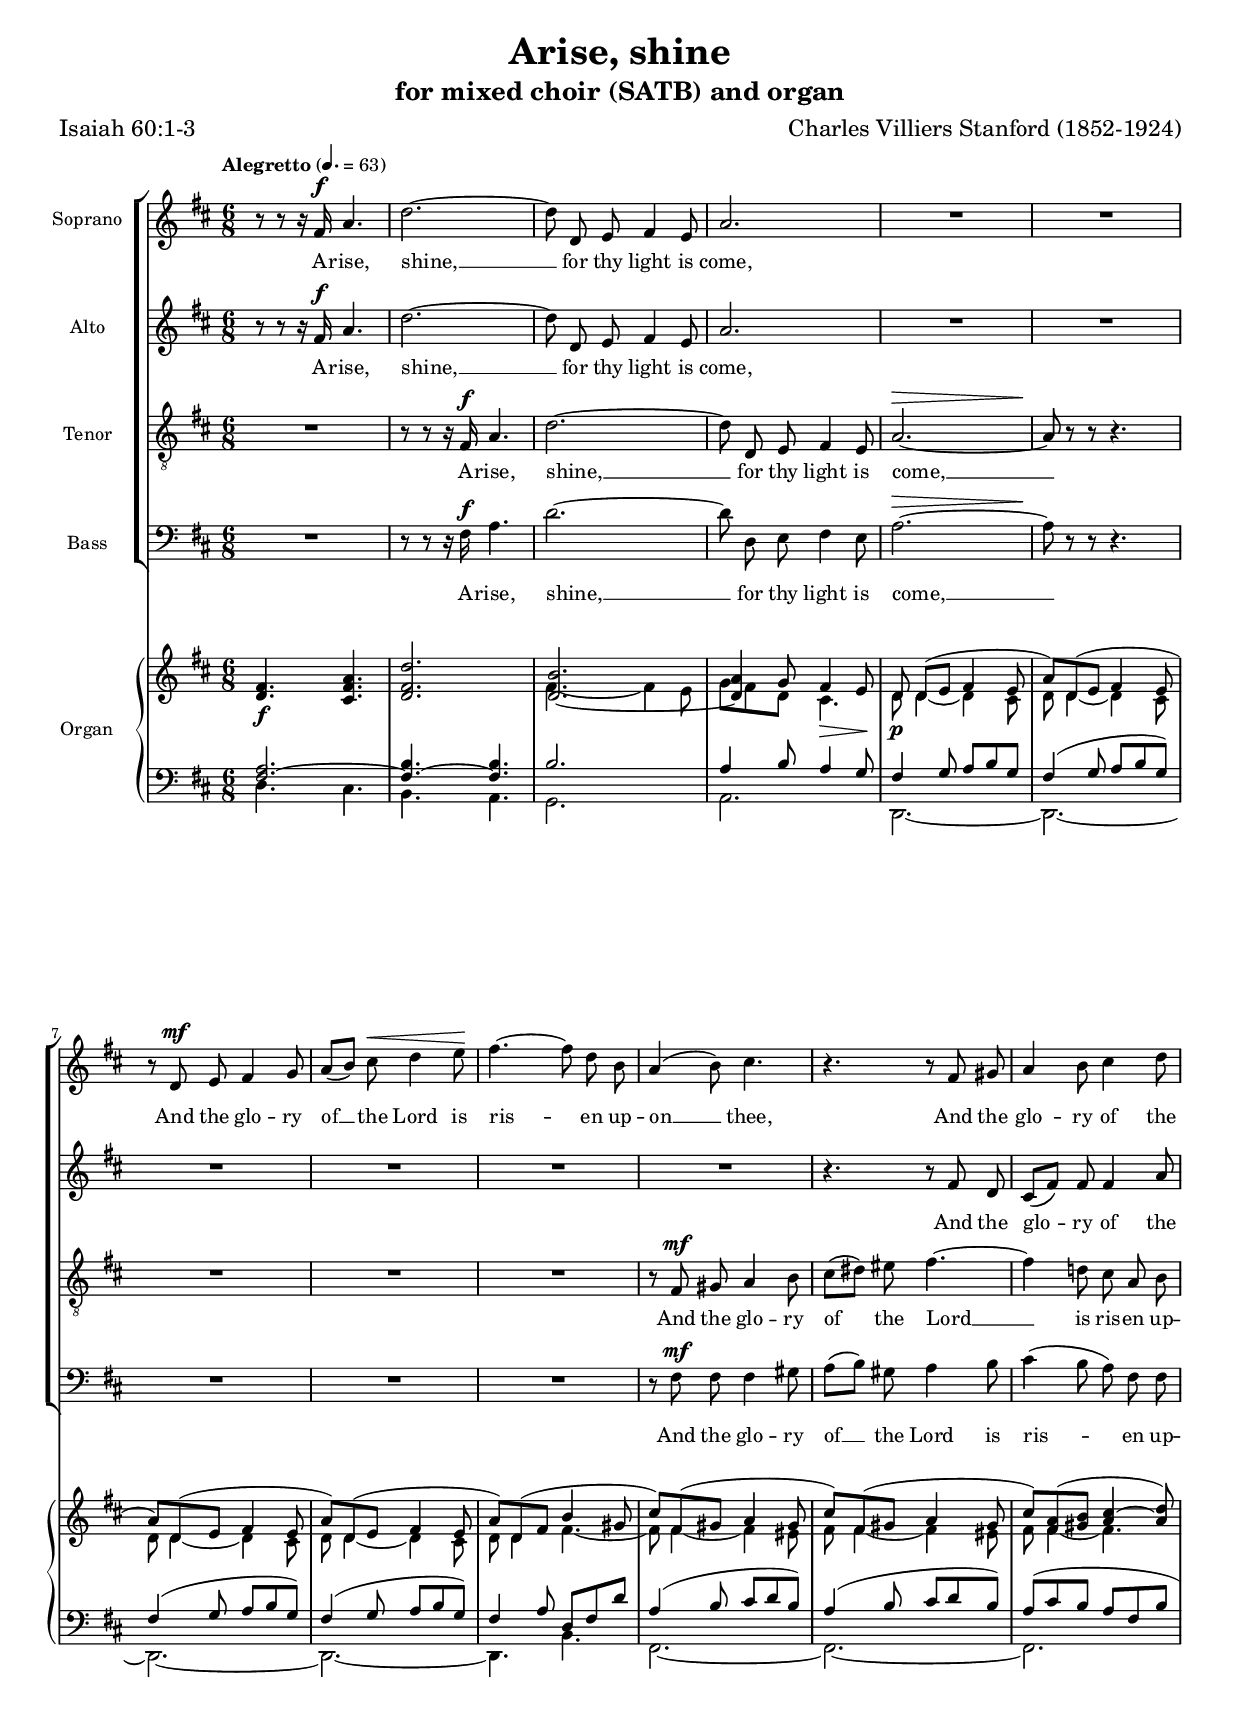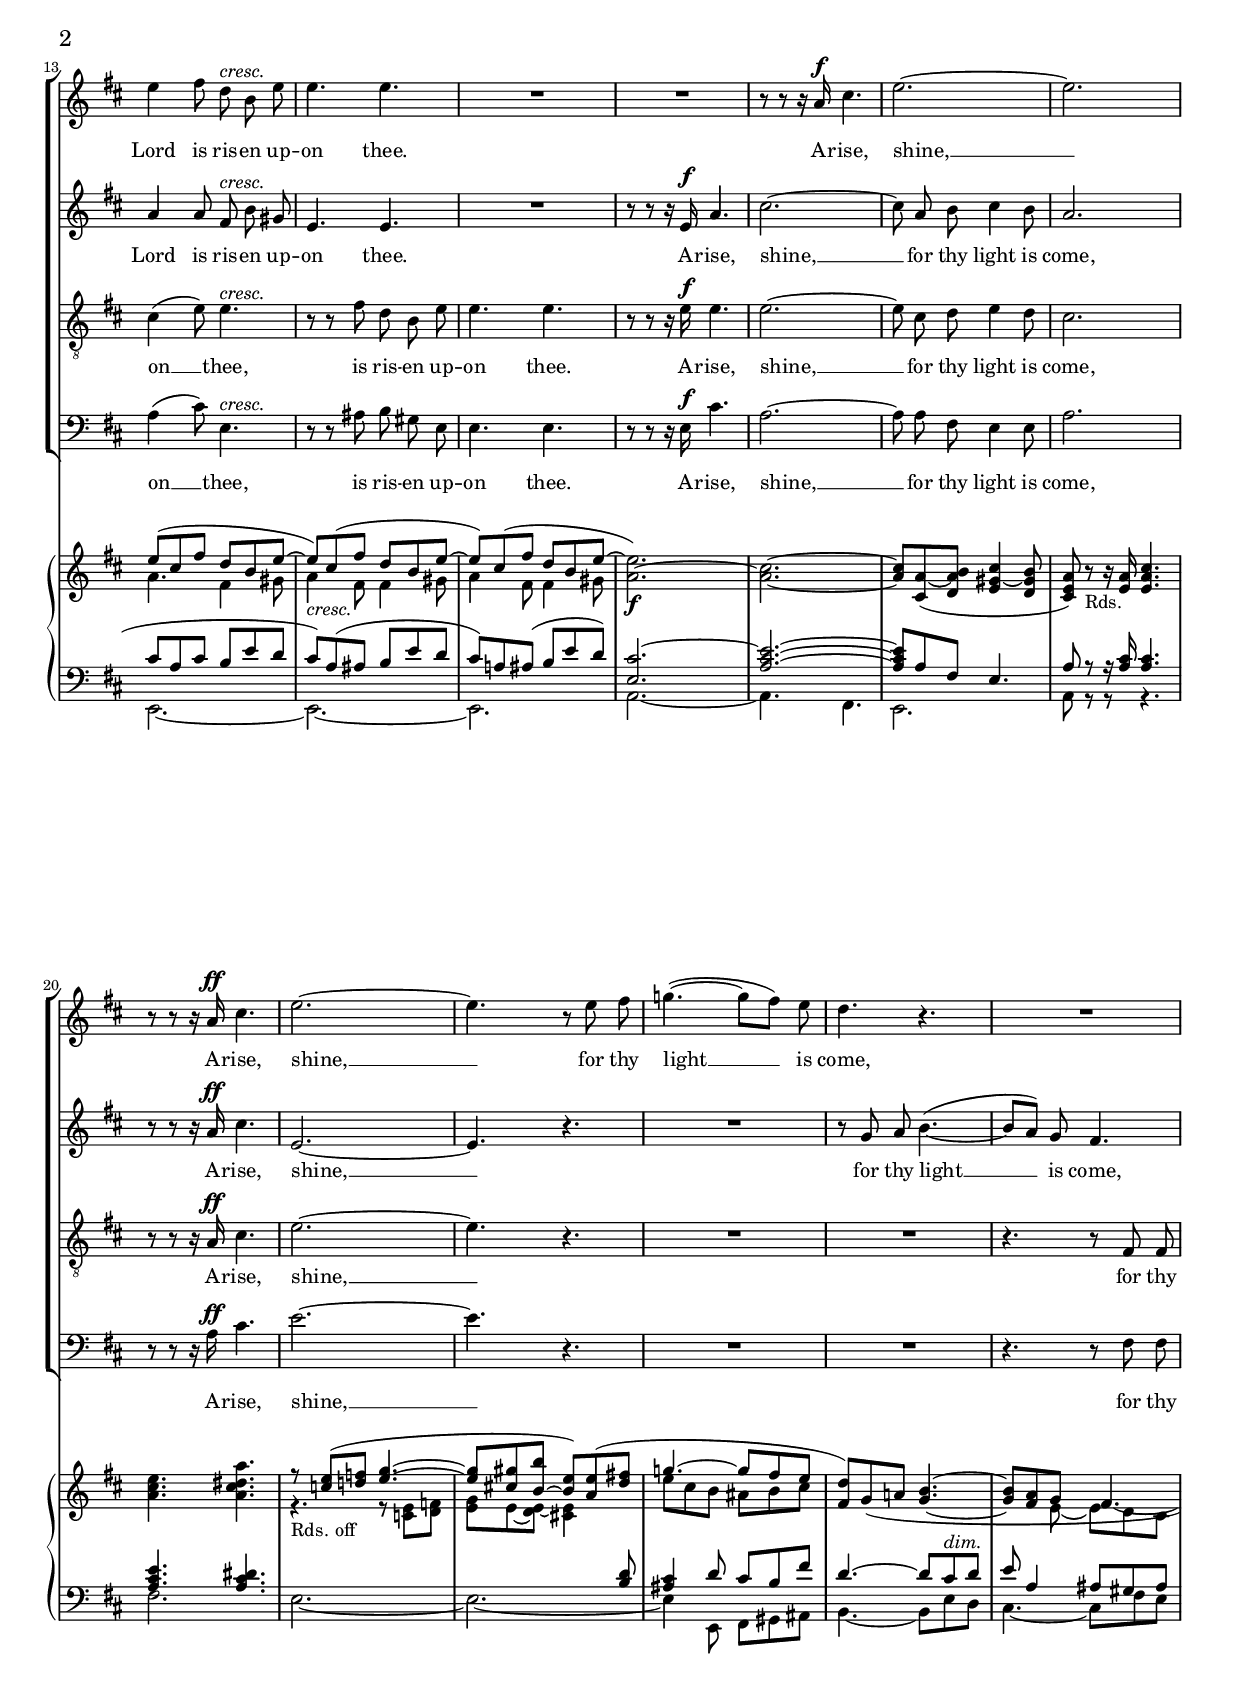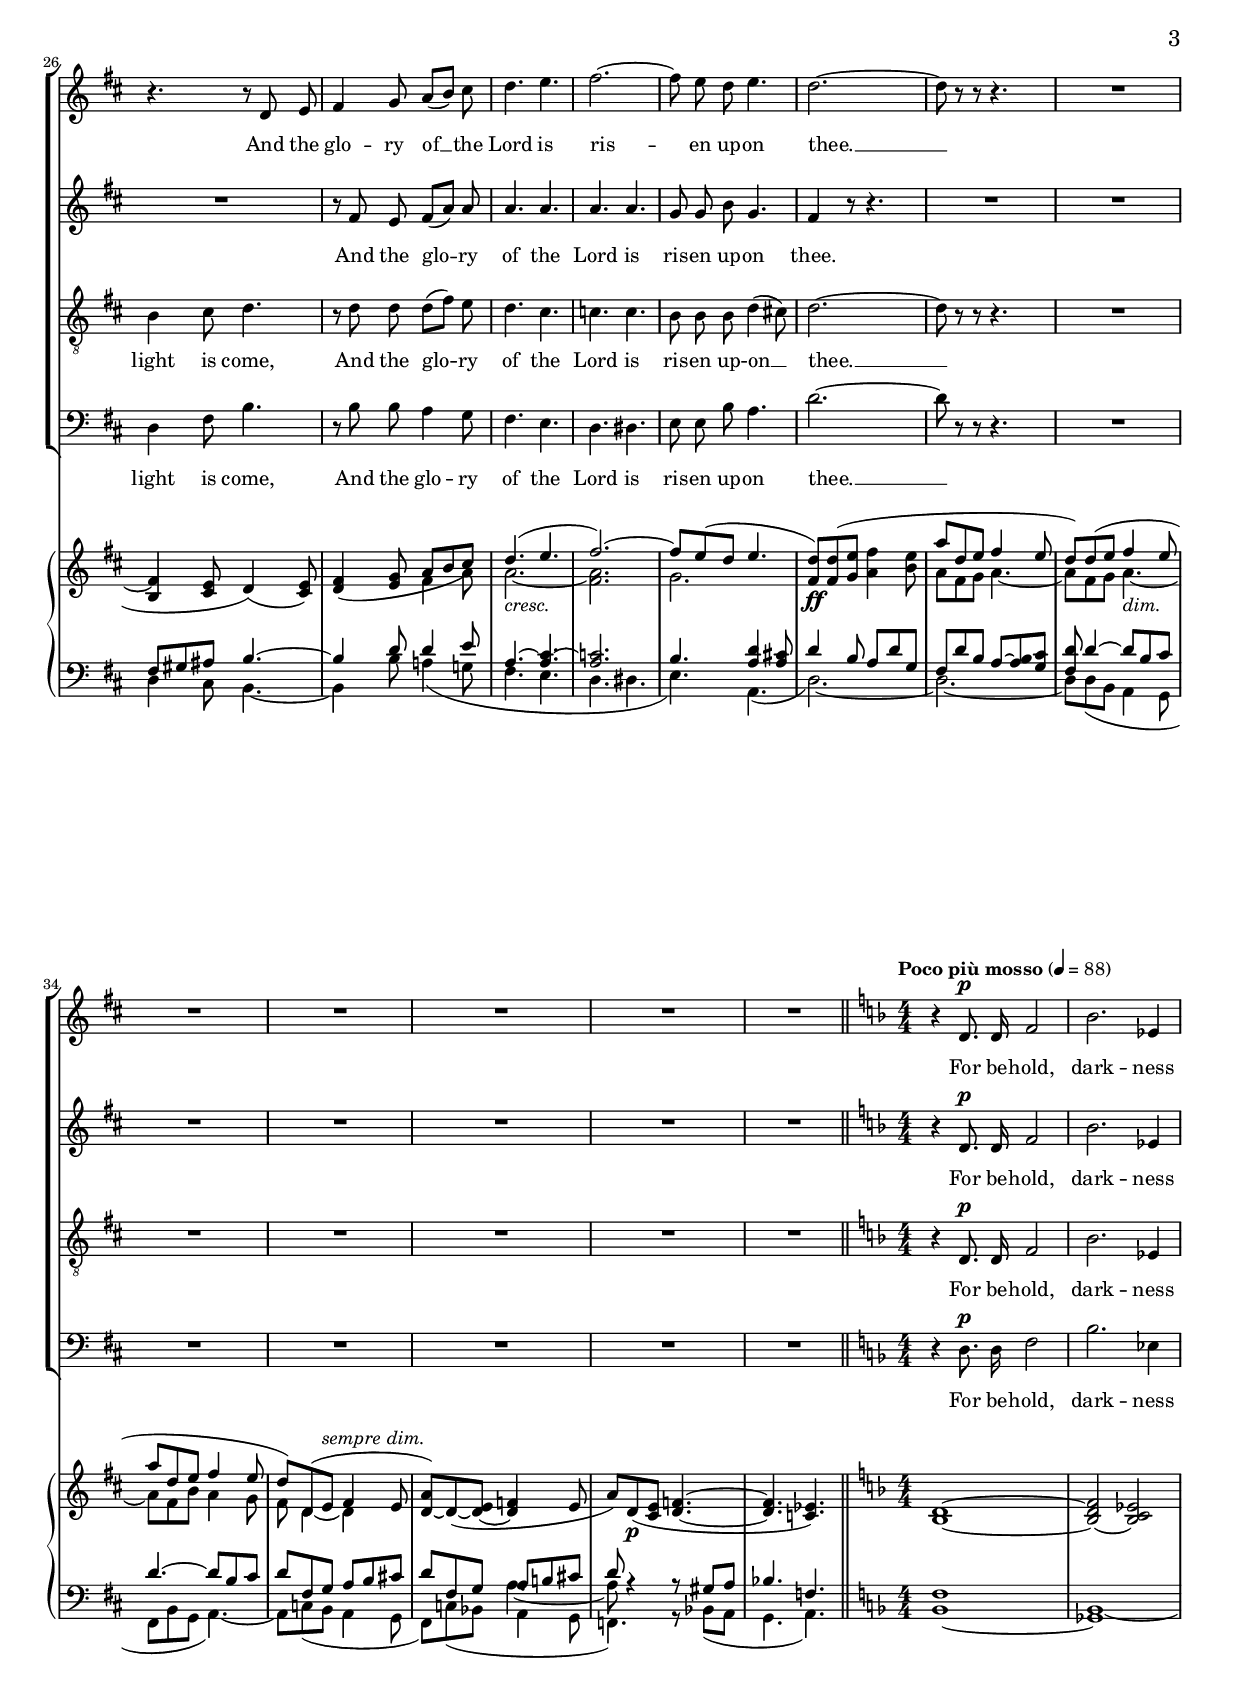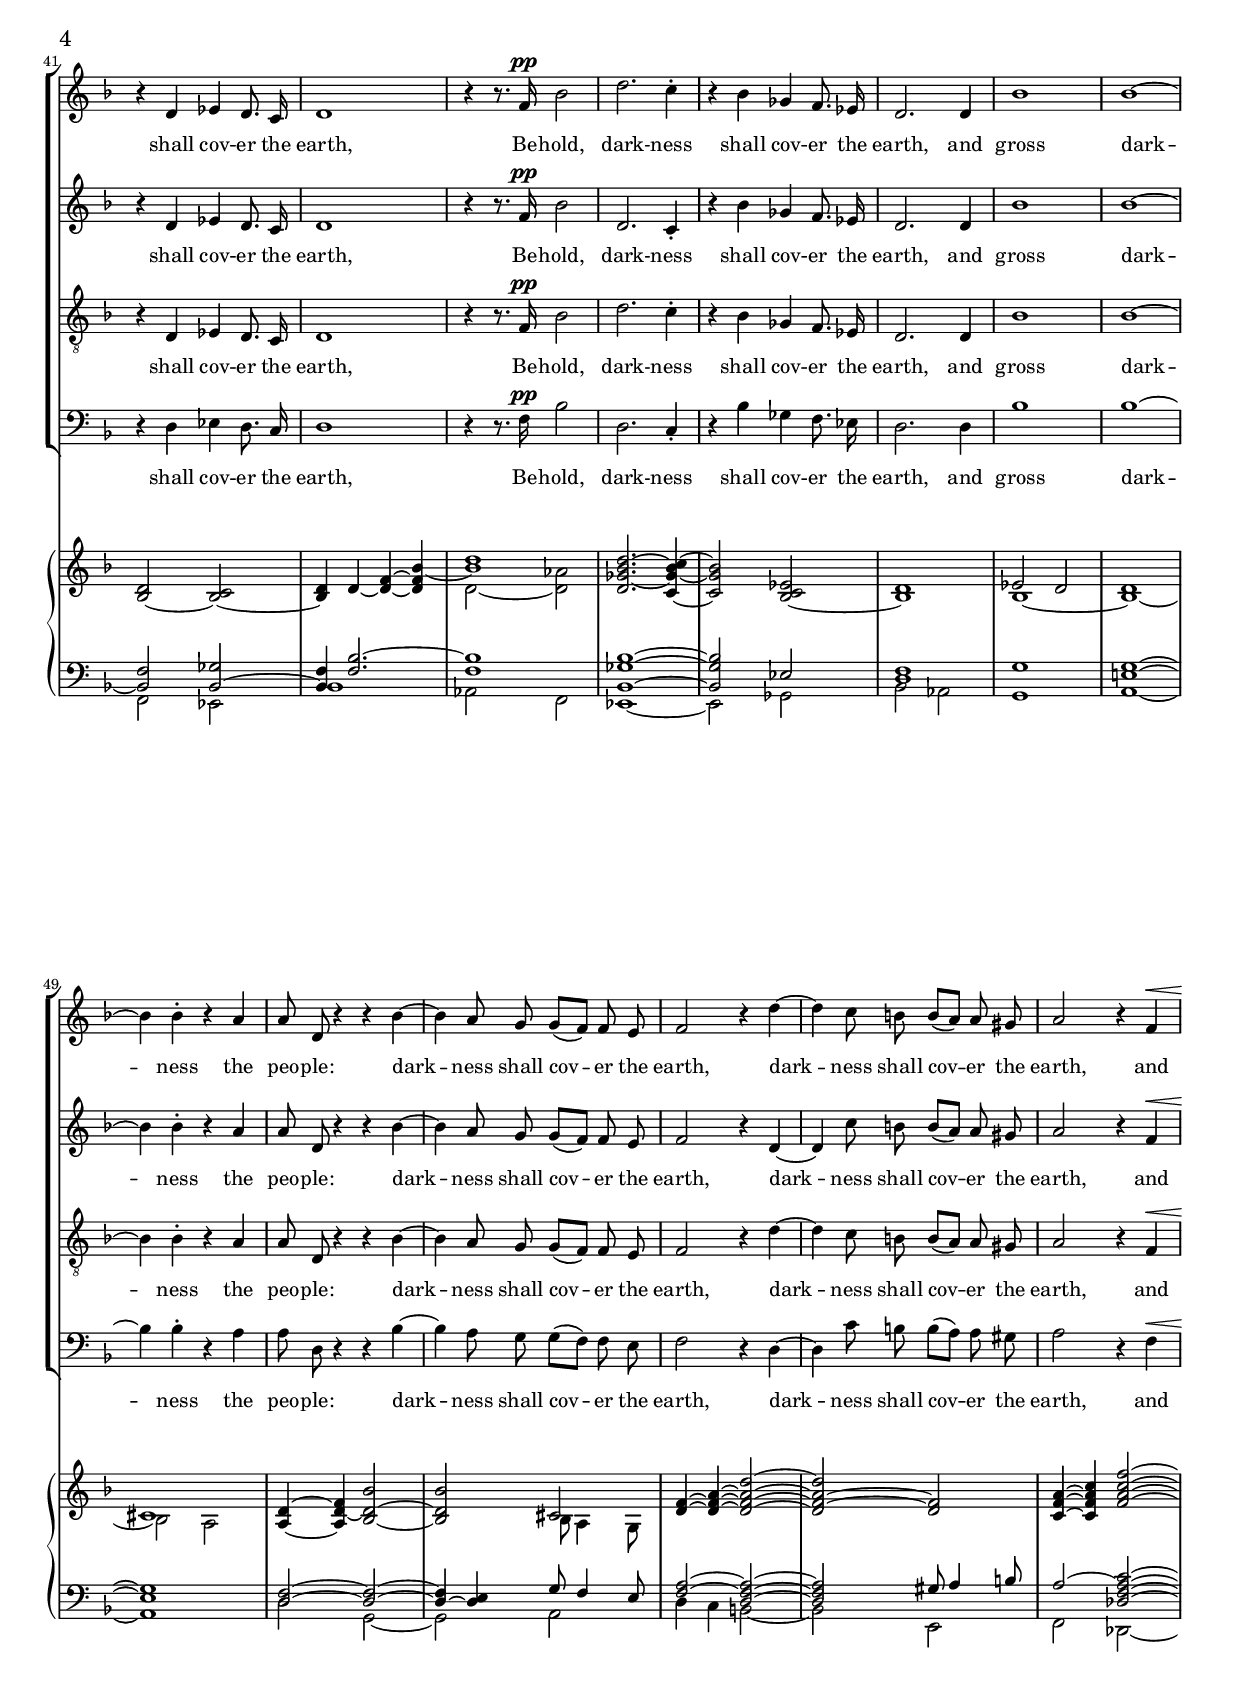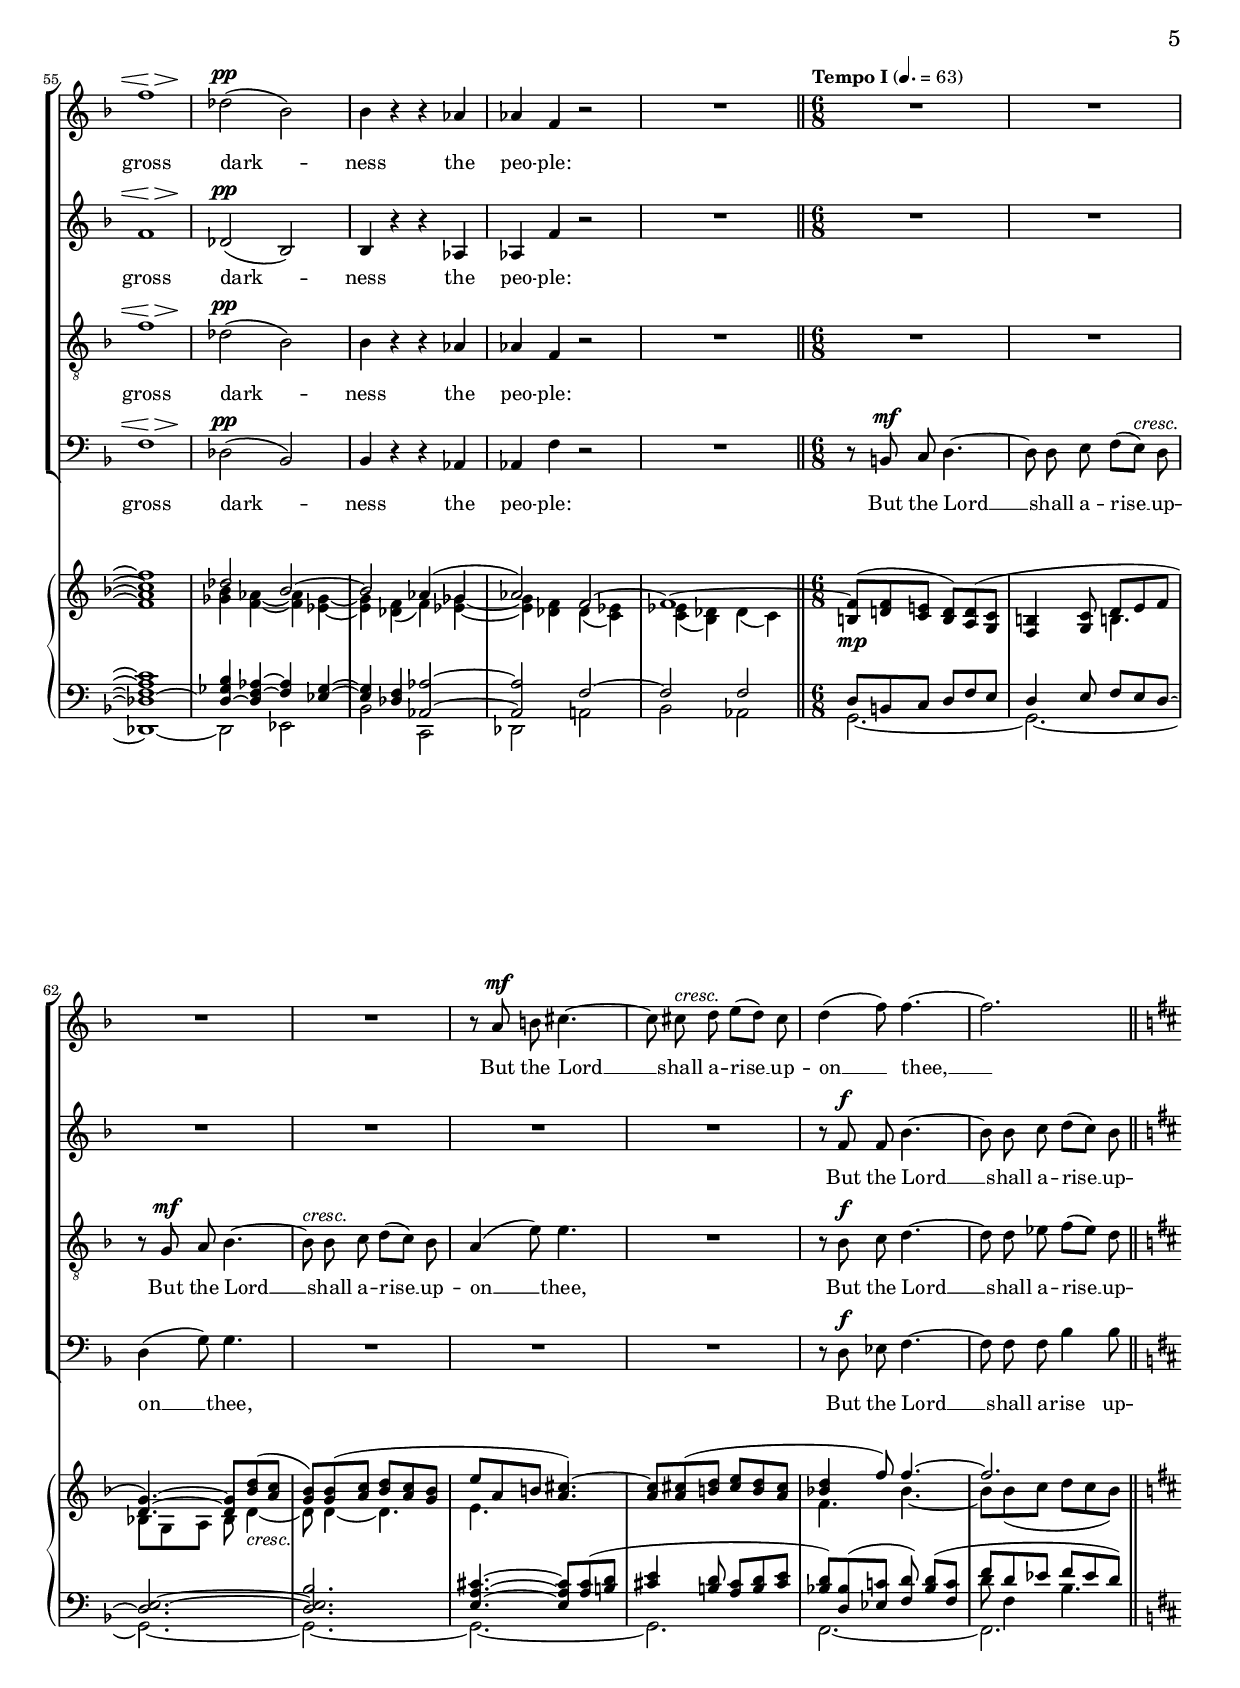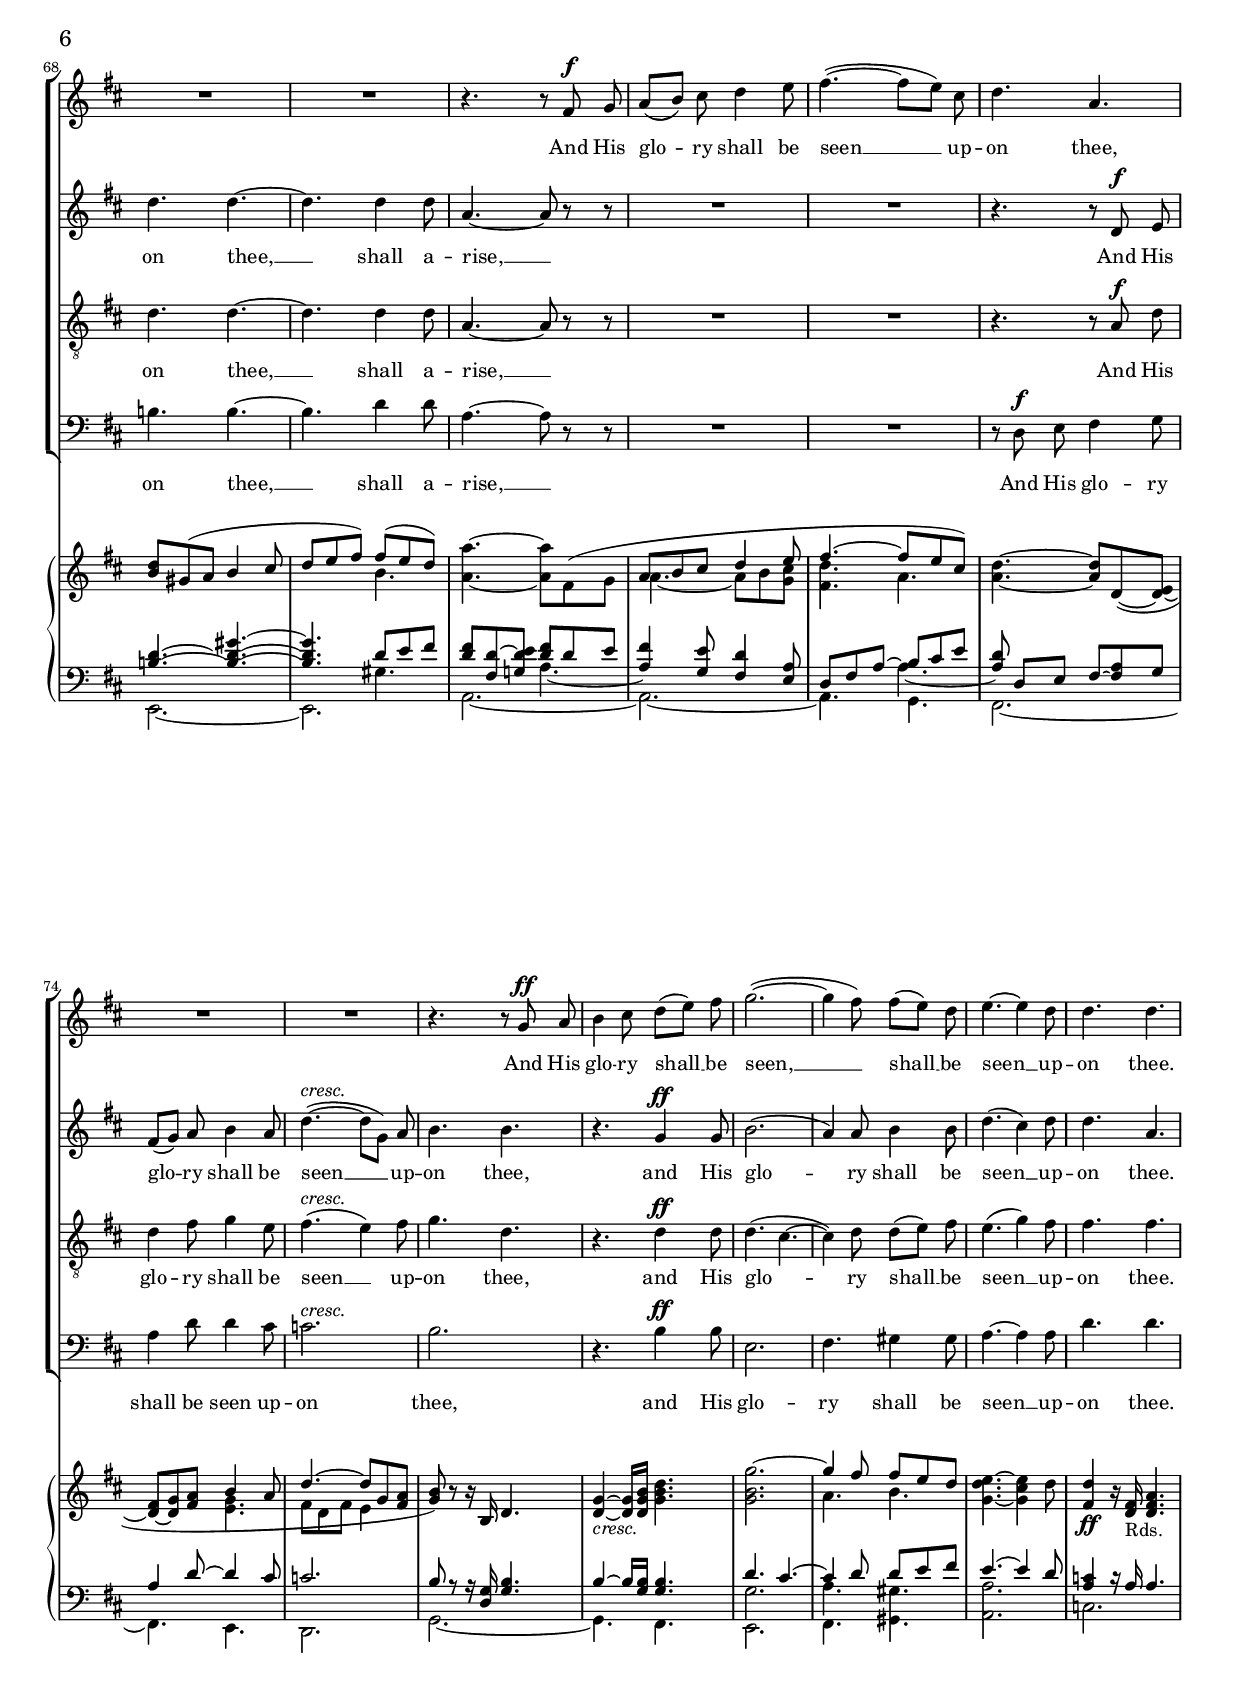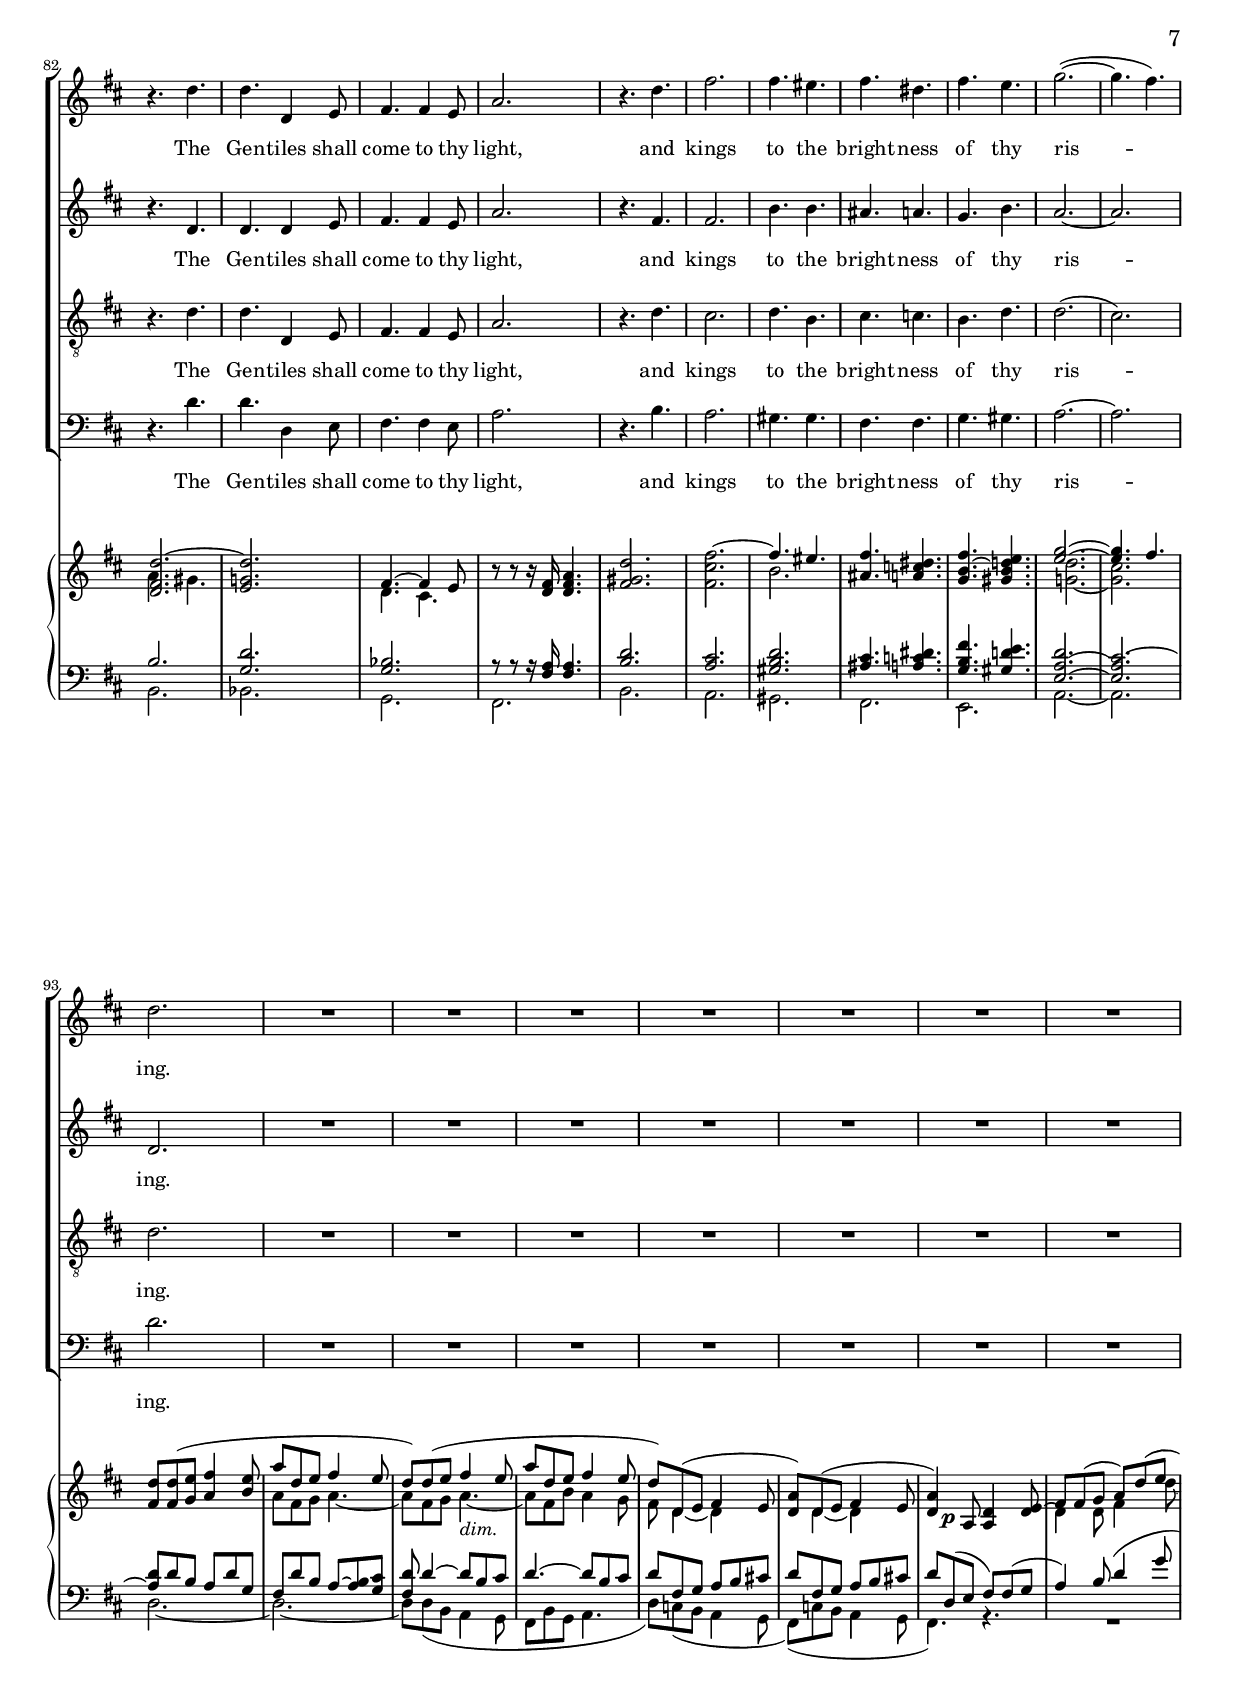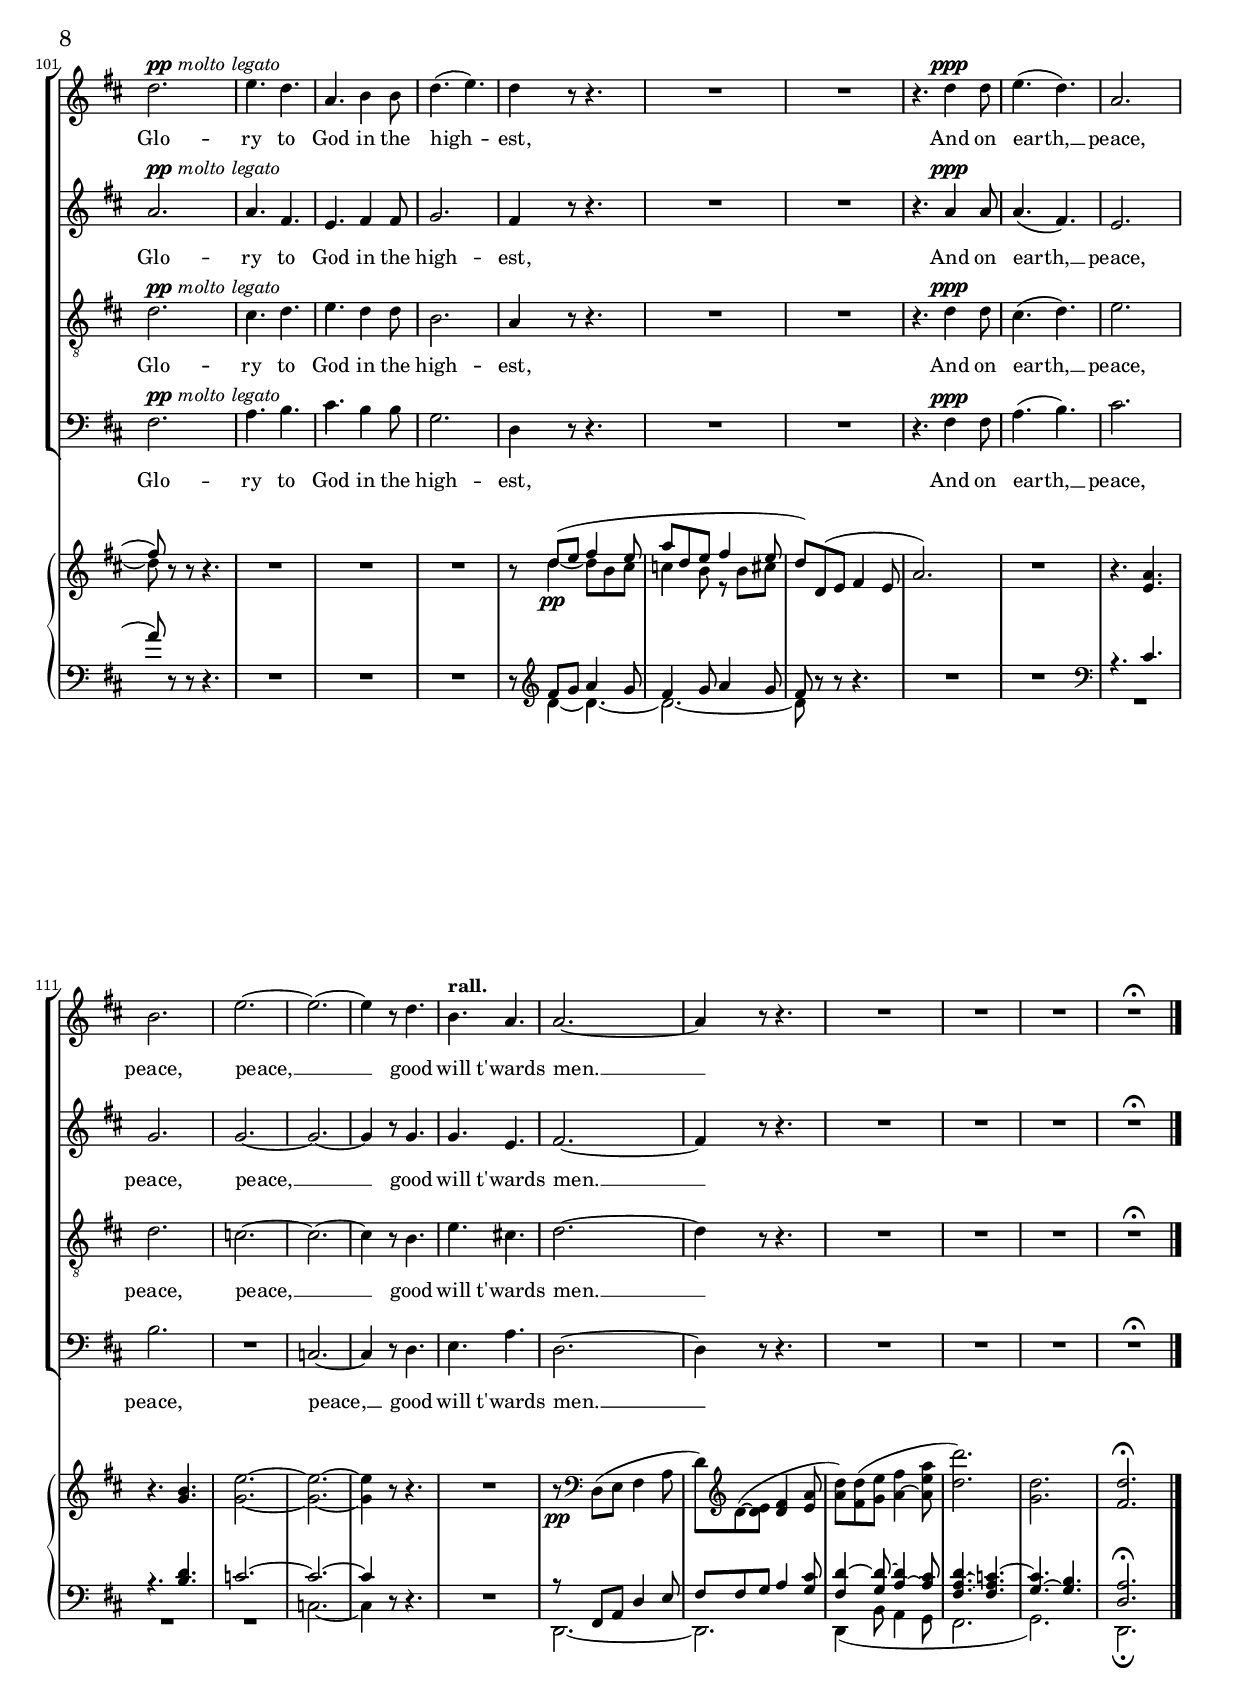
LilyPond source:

\version "2.20.0"

\header {
  title = "Arise, shine"
  subtitle = "for mixed choir (SATB) and organ"
  composer = "Charles Villiers Stanford (1852-1924)"
  poet = "Isaiah 60:1-3"
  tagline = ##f
}

\paper {
  #(set-paper-size "a4")
}

\layout {
  #(layout-set-staff-size 16)
}

global = {
  \key d \major
  \numericTimeSignature
  \time 6/8
  \tempo "Alegretto" 4.=63
  \autoBeamOff
}

\version "2.20.0"

nAriseSA = { r8 r r16 fis\f a4. | d2.~ | d8 d, e fis4 e8 | a2. | R2.*2 | }

changeA = { \bar "||" \key d \minor \time 4/4 \tempo "Poco più mosso" 4=88 }

beholdSATB = {
  r4 d,8.\p d16 f2 | bes2. es,4 |
  
  r d es4 d8. c16 | d1 |
}

beholdMitte = {
  d2. d4 | bes'1 | bes~ | bes4 bes-. r a | a8 d, r4 r bes'~ | bes a8 g g([ f]) f e | f2
}

beholdST = {
  r4 r8. f16\pp bes2 | d2. c4-. | r bes ges f8. es16 |
  \beholdMitte r4 d'~ | d c8 b b([ a]) a gis | a2 r4
}

changeB = { \bar "||" \time 6/8 \tempo "Tempo I" 4.=63 }

changeC = { \bar "||" \key d \major }

nGentiles = {
  r4. d | d d,4 e8 |
  fis4. fis4 e8 | a2. |
}

sopranoVoice = \relative c' {
  \global
  \dynamicUp
  \nAriseSA
  r8 d,8\mf e fis4 g8 | a([ b]) cis\< d4 e8\! | fis4.~  fis8 d b | a4( b8) cis4. |
  
  r4. r8 fis, gis | a4 b8 cis4 d8 | e4 fis8 d^\markup{\italic cresc.} b e | e4. e | R2. |
  R2. | r8 r r16 a,\f cis4. | e2.~ | e | r8 r r16 a,\ff cis4. |
  
  e2.~ | e4. r8 e fis | g!4.~( g8[ fis]) e | d4. r | R2. |
  r4. r8 d, e | fis4 g8 a([ b]) cis | d4. e | fis2.~ | fis8 e d e4. |
  
  d2.~ | d8 r r r4. | R2.*6 
  \changeA \beholdSATB 
  
  \beholdST 
  %
  
  f4\< | << f'1 {s4 s2\!\> s4\!} >> | des2\pp( bes) |
  bes4 r r as | as f r2 | R1 \changeB R2.*4 |
  
  % ab T. 64-81 nur Sopran I, falls Männeraltisten/Knabenchor (Sopran II in diesem Fall: Siehe Alt)
  
  r8 a\mf b cis4.~ | cis8 cis^\markup{\italic cresc.} d e([ d]) cis |
  d4( f8) f4.~ | f2. \changeC R2.*2 |
  
  r4. r8 fis,\f g | a([ b]) cis d4 e8 | fis4.~( fis8[ e]) cis | d4. a |
  R2.*2 | r4. r8 g\ff a | b4 cis8 d([ e]) fis | 
  
  g2.~( | g4 fis8) fis([ e]) d | e4.~ e4 d8 | d4. d | \nGentiles
  r4. d | fis2. | fis4. eis |
  
  fis dis | fis e | g2.~( | g4. fis) | d2. | R2.*7 |
  %
  
  d2.^\markup{\dynamic pp \italic { molto legato}} | e4. d | a b4 b8 | d4.( e) |
  d4 r8 r4. | R2.*2 | r4. d4\ppp d8 | e4.( d) |
  
  a2. | b | e~ | e~ | e4 r8 d4. | \tempo "rall." b a |
  a2.~ | a4 r8 r4. | R2.*3 | R2.\fermata \bar "|."
}



beholdAB = {
  r4 r8. f16\pp bes2 | d,2. c4-. | r bes' ges f8. es16 |
  \beholdMitte
  
  r4 d~ | d c'8 b b([ a]) a gis | a2 r4
}

altoVoice = \relative c' {
  \global
  \dynamicUp
  \nAriseSA
  R2.*4 |
  
  r4. r8 fis8 d | cis([ fis]) fis fis4 a8 | a4 a8 fis^\markup{\italic cresc.} b gis | e4. e | R2. | % T. 13 eigentlich g nicht gis, aber Konflikt Orgel
  r8 r r16 e\f a4. | cis2.~ | cis8 a b cis4 b8 | a2. | r8 r r16 a\ff cis4. |  
  
  e,2.~ | e4. r | R2. | r8 g a b4.~( | b8[ a]) g fis4. |
  R2. | r8 fis e fis([ a]) a | a4. a | a a | g8 g b g4. |
  
  fis4 r8 r4. | R2.*7 
  \changeA \relative c'' \beholdSATB 
  
  \beholdAB
  %
  
  f4\< | << f1 {s4 s2\!\> s4\!} >> | des2\pp( bes) |
  bes4 r r as | as f' r2 | R1 \changeB R2.*6 |
  
  % ab T. 66-81 bei Männeraltisten: Tenor singen! Altstimme singt dann Knabensopran II
  
  %
  r8 f\f f bes4.~ | bes8 bes c d([ c]) bes \changeC d4. d~ | d d4 d8 |
  
  a4.~ a8 r r | R2.*2 | r4. r8 d,8\f e |
  fis([ g]) a b4 a8 | d4.~^\markup{\italic cresc.}( d8[ g,]) a | b4. b | r g4\ff g8 |
  
  b2.( | a4) a8 b4 b8 | d4.( cis4) d8 | d4. a | r d, | d d4 e8 |
  fis4. fis4 e8 | a2. | r4. fis | fis2. | b4. b |
  
  ais a | g b | a2.~ | a | d,| R2.*7 |
  %
  
  a'2.^\markup{\dynamic pp \italic {molto legato}} | a4. fis | e fis4 fis8 | g2. |
  fis4 r8 r4. | R2.*2 | r4. a4\ppp a8 | a4.( fis) |
  
  e2. | g | g~ | g~ | g4 r8 g4. | \tempo "rall." g e |
  fis2.~ | fis4 r8 r4. | R2.*3 | R2.\fermata \bar "|."
}



nAriseTB = {
  R2. | r8 r r16 fis16\f a4. | d2.~ | d8 d, e fis4 e8 | a2.~\> |
  a8\! r r r4. | R2.*3 |
}

tenorVoice = \relative c {
  \global
  \dynamicUp
  \nAriseTB 
  r8 fis\mf gis a4 b8 |
  
  cis([ dis]) eis fis4.~ | fis4 d8 cis a b | cis4( e8) e4.^\markup{\italic cresc.} | r8 r fis d b e | e4. e |
  r8 r r16 e\f e4. | e2.~ | e8 cis d e4 d8 | cis2. | r8 r r16 a\ff cis4. |
  
  e2.~ | e4. r | R2. | R2. | r4. r8 fis, fis |
  b4 cis8 d4. | r8 d d d([ fis]) e | d4. cis | c c | b8 b b d4( cis8) |
  
  d2.~ | d8 r r r4. | R2.*6
  \changeA \beholdSATB
  
  \beholdST
  %
  
  f4\< | << f'1 {s4 s2\!\> s4\!} >> | des2\pp( bes) |
  bes4 r r as | as f r2 | R1 \changeB R2.*2 |
  
  r8 g\mf a bes4.~ | bes8^\markup{\italic cresc.} bes c d([ c]) bes | a4( e'8) e4. | R2. |
  r8 bes\f c d4.~ | d8 d es f([ es]) d \changeC d4. d~ | d d4 d8 |
  
  a4.~ a8 r r | R2.*2 | r4. r8 a\f d |
  d4 fis8 g4 e8 | fis4.^\markup{\italic cresc.}( e4) fis8 | g4. d | r d4\ff d8 |
  
  d4.( cis~ | cis4) d8 d([ e]) fis | e4.( g4) fis8 | fis4. fis | \nGentiles
  r4. d | cis2. | d4. b |
  
  cis c | b d | d2.( | cis) | d | R2.*7 |
  %
  
  d2.^\markup{\dynamic pp \italic {molto legato}} | cis4. d | e d4 d8 | b2. |
  a4 r8 r4. | R2.*2 | r4. d4\ppp d8 cis4.( d) |
  
  e2. | d | c~ | c~ | c4 r8 b4. | \tempo "rall." e cis |
  d2.~ | d4 r8 r4. | R2.*3 | R2.\fermata \bar "|."
}



bassVoice = \relative c {
  \global
  \dynamicUp
  \nAriseTB
  r8 fis\mf fis fis4 gis8 |
  
  a([ b]) gis a4 b8 | cis4( b8 a) fis fis | a4( cis8) e,4.^\markup{\italic cresc.} | r8 r ais b gis e | e4. e |
  r8 r r16 e\f cis'4. | a2.~ | a8 a fis e4 e8 | a2. | r8 r r16 a\ff cis4. |
  
  e2.~ | e4. r | R2. | R | r4. r8 fis, fis |
  d4 fis8 b4. | r8 b b a4 g8 | fis4. e | d dis | e8 e b' a4. |
  
  d2.~ | d8 r r r4. | R2.*6
  \changeA \beholdSATB
  
  \beholdAB
  %
  
  f4\< | << f1 {s4 s2\!\> s4\!} >> | des2\pp( bes) |
  bes4 r r as | as f' r2 | R1 \changeB r8 b,\mf c d4.~ | d8 d e f([ e^\markup{\italic cresc.}]) d | 
  
  d4( g8) g4. | R2.*3 |
  r8 d\f es f4.~ | f8 f f bes4 bes8 \changeC b!4. b~ | b d4 d8 |
  
  a4.~ a8 r r | R2.*2 | r8 d,\f e fis4 g8 |
  a4 d8 d4 cis8 | c2.^\markup{\italic cresc.} | b | r4. b4\ff b8 | 
  
  e,2. | fis4. gis4 gis8 | a4.~ a4 a8 | d4. d | \nGentiles
  r4. b a2. | gis4. gis |
  
  fis fis | g gis | a2.~ | a | d | R2.*7 |
  %
  
  fis,2.^\markup{\dynamic pp \italic {molto legato}} | a4. b | cis b4 b8 | g2. |
  d4 r8 r4. | R2.*2 | r4. fis4\ppp fis8 | a4.( b) |
  
  cis2. | b | R | c,~ | c4 r8 d4. | \tempo "rall." e a |
  d,2.~ | d4 r8 r4. | R2.*3 | R2.\fermata \bar "|."
}

\version "2.20.0"

tArise = \lyricmode { A -- rise, shine, __ for thy light is come,
}

tBehold = \lyricmode {
  For be -- hold, dark -- ness
  
  shall cov -- er the earth, Be -- hold, dark -- ness shall cov -- er the
  earth, and gross dark -- ness the peo -- ple: dark -- ness shall cov -- er the
  
  earth, dark -- ness shall cov -- er the earth, and gross dark -- ness the peo -- ple:
}

tGentiles = \lyricmode {
  The Gen -- tiles shall
  come to thy light, and kings to the
  
  bright -- ness of thy ris -- ing.
  %
}

tGlory = \lyricmode {
  Glo -- ry to God in the high -- 
  est, And on earth, __
  
  peace, peace, peace, __ good -- will t'wards
  men. __
}

verseSopranoVoice = \lyricmode {
  \tArise
  And the glo -- ry of __ the Lord is ris -- en up -- on __ thee,
  
  And the glo -- ry of the Lord is ris -- en up -- on thee.
  A -- rise, shine, __ A -- rise, 
  
  shine, __ for thy light __ is come,
  And the glo -- ry of __ the Lord is ris -- en up -- on
  
  thee. __
  \tBehold
  
  %
  %
  
  %
  %
  
  But the Lord __ shall a -- rise __ up -- 
  on __ thee, __
  
  And His glo -- ry shall be seen __ up -- on thee,
  And His glo -- ry shall __ be
  
  seen, __ shall __ be seen __ up -- on thee. \tGentiles
  %
  
  %
  %
  
  \tGlory
  %
  
  %
  %
}

verseAltoVoice = \lyricmode { 
  \tArise
  %
  
  And the glo -- ry of the Lord is ris -- en up -- on thee.
  \tArise A -- rise,
  
  shine, __ for thy light __ is come,
  And the glo -- ry of the Lord is ris -- en up -- on
  
  thee.
  \tBehold
  
  %
  %
  
  %
  %
  
  %
  But the Lord __ shall a -- rise __ up -- on thee, __ shall a --
  
  rise, __ And His
  glo -- ry shall be seen __ up -- on thee, and His
  
  glo -- ry shall be seen __ up -- on thee. \tGentiles
  %
  
  %
  %
  
  \tGlory
  %
  
  %
  %  
}

tAriseTB = \lyricmode {
  \tArise 
  __ And the glo -- ry
}

verseTenorVoice = \lyricmode {
  \tAriseTB
  %
  
  of the Lord __ is ris -- en up -- on __ thee, is ris -- en up -- on thee.
  \tArise A -- rise,
  
  shine, __ for thy 
  light is come, And the glo -- ry of the Lord is ris -- en up -- on __
  
  thee. __
  \tBehold
  
  %
  %
  
  %
  %
  
  But the Lord __ shall a -- rise __ up -- on __ thee,
  But the Lord __ shall a -- rise __ up -- on thee, __ shall a --
  
  rise, __ And His
  glo -- ry shall be seen __ up -- on thee, and His
  
  glo -- ry shall __ be seen __ up -- on thee. \tGentiles
  %
  
  %
  %
  
  \tGlory
  %
  
  %
  %
}

verseBassVoice = \lyricmode {
  \tAriseTB
  %
  
  of __ the Lord is ris -- en up -- on __ thee, is ris -- en up -- on thee.
  \tArise A -- rise,
  
  shine, __ for thy
  light is come, And the glo -- ry of the Lord is ris -- en up -- on
  
  thee. __
  \tBehold
  
  %
  %
  
  %
  But the Lord __ shall a -- rise __ up --
  
  on __ thee,
  But the Lord __ shall a -- rise up -- on thee, __ shall a --
  
  rise, __ And His glo -- ry
  shall be seen up -- on thee, and His
  
  glo -- ry shall be seen __ up -- on thee. \tGentiles
  %
  
  %
  %
  
  \tGlory
  %
  
  %
  %
}


\version "2.20.0"

% TODO: Balken bei Orgel passend zu Phrasen/Bindungen!

rightOne = \relative c' {
  \global
  \autoBeamOn
  \oneVoice
  <d fis>4.\f <cis fis a> | <d fis d'>2. | \voiceOne  <d_~ b'>2. | <d a'>4 g8 fis4\> e8\! | \autoBeamOff d8\p \autoBeamOn  d( e fis4 e8 |
  a) d,( e fis4 e8 | a8) d,( e fis4 e8 | a) d,( e fis4 e8 | a) d,( fis b4 gis8 | cis) fis,( gis a4 gis8 |
  
  cis) fis,( gis a4 gis8 | cis) <fis, a>( <gis b> <a~ cis>4 <a d>8) | e'( cis fis d b e~ | e) cis( fis d b e~ | e) cis( fis d b e~ |
  \oneVoice <a,~ e'>2.\f) | <a~ cis~> | <a cis>8 <cis, a'~>( <d a'b> <e gis~ cis>4 <d gis b>8 | <cis e a>) r8_\markup{Rds.} r16 <e a> <e a cis>4. | <a cis e> <a cis dis a'> |
  
  \voiceOne r8_\markup{Rds. off} <c e>8( <d f> <e~ g~>4. | <e g>8 <cis gis'> <b~ b'> <b e>) <a e'>( <d fis> | g4.~ g8 fis e | \oneVoice <d fis,>8) g,( a <g~ b~>4. | <g b>8 <fis a> g fis4.~ |
  \oneVoice <b, fis'>4 <cis e>8 d4)( <cis e>8) | <d fis>4( <e g>8 \voiceOne a8 b cis) | d4.( e | fis2.~) | fis8 e( d e4. | 
  
  \oneVoice <fis, d'>8\ff) <fis d'>( <g e'> <a fis'>4 <b e>8 | \voiceOne a' d, e fis4 e8 | d) d( e fis4 e8 | a d, e fis4 e8 | d) d,( e^\markup{\italic {sempre dim.}} fis4 \oneVoice e8 |
  <d~ a'>) d~( <d~ e> <d f>4 e8 | a) d,\p( <cis e> <d~ f~>4. | <d f> <c es>) | \changeA <bes~ d~>1 | <bes~ d f>2 <bes c es> |
  
  <bes~ d> <bes~ c> | <bes d>4 d~ <d~ f~> <d~ f bes~> | \voiceOne <bes' d>1 | \oneVoice <d, ges~ bes~ d>2. <c~ ges'~ bes~ c>4 | <c ges' bes>2 <bes~ c es> |
  <bes d>1 | \voiceOne es2 d | s1 | cis | \oneVoice <a~ d~>4 <a d~ f> <bes~ d~ bes'>2 | <bes d bes'> \voiceOne cis2 |
  
  <d~ f~>4 <d~ f~ a~> <d~ f~ a~ d~>2 | <d~ f~ a d>2 <d f> | <c~ f~ a~>4 <c f a c> <f~ a~ c~ f~>2 | <f a c f>1 | des'2 bes~ |
  bes as4( ges | as2) f~ | f1~ \changeB <f b,>8\mp( <f d> <e c> <d b>) <d a>( <c g> | <b f>4 <c g>8 d e f |
  
  <g~ d~>4.) <g d>8 <bes d>( <a c> | <g bes>) <g bes>( <a c> <bes d> <a c> <g bes> | e' a, b <cis~ a>4.) | <a cis>8 <a cis>( <b d> <cis e> <b d> <a cis> |
  <bes d>4 f'8) f4.~ | f2. \changeC <d b>8 gis,( a b4 cis8 | d e fis) fis( e d) |
  
  \oneVoice <a~\f a'~>4. <a a'>8 fis( g | \voiceOne a b cis d4 e8  | fis4.~ fis8 e cis) | \oneVoice <d~ a~>4. <d a>8 d,~( <d~ e> |
  <d~ fis> <d g> \voiceOne <fis a> b4 a8 | d4.~ d8 g, \oneVoice <fis a> | <g b>) r r16 b, d4. |  <d~ g~>4_\markup{\italic cresc.} <d g>16 <d g b> <g b d>4. |
  
  <g b g'~>2. | \voiceOne g'4 fis8 fis e d | \oneVoice <e~ d g,~>4. <e cis g>4 d8 | <d fis,>4\ff r16 <d, fis>16_\markup{Rds.} <d fis a>4. | \voiceOne <d fis d'~>2. | \oneVoice <e g d'>2. |
  \voiceOne fis4.~ fis4 e8 | \oneVoice r r r16 <d fis> <d fis a>4. | <fis gis d'>2. | <fis cis' fis~>2. | \voiceOne fis'4. eis |
  
  <fis ais,>4. <dis c a> | <fis b,~ g> <e d b gis> | <g~ e~>2. | <g e>4. fis | <fis, d'>8 <fis d'>( <g e'> <a fis'>4 <b e>8 | \voiceOne a' d, e fis4 e8 | 
  d) d( e fis4 e8 | a d, e fis4 e8 | d) d,( e fis4 \oneVoice e8 | <d a'>8) \voiceOne d( e fis4 \oneVoice e8 <<{<d a'>4)}{s8 s8\p}>> a8 <a d>4 s8 |
  
  \voiceOne fis' fis( g a) d( e | fis) \oneVoice r r r4. | R2.*3 |
  r8 \voiceOne d( e fis4 e8 | a d, e fis4 e8 | d) d,( e fis4 e8 | a2.) | \oneVoice R2. |
  
  r4.<e a> | r <g b> | <g~ e'~>2. | <g~ e'~> | <g e'>4 \oneVoice r8 r4. | \tempo "rall." R2. |
  r8\pp \clef bass d,( e fis4 a8 | d) \clef violin d~( <d e> <d fis>4 <e a>8 | <a d>) <fis d'>( <g e'> <a~ fis'>4 <a e' a>8 | <d d'>2.) | <d g,> | <d fis,>\fermata \bar "|."
}

rightTwo = \relative c' {
  \global
  \autoBeamOn
  s2. | s2. | fis4._~ fis4 e8 | g fis d cis4. | d8 d4~ d cis8 |
  d8 d4~ d cis8 | d8 d4~ d cis8 | d d4~ d cis8 | d d4 fis4.~ | fis8 fis4~ fis eis8 |
  
  fis fis4~ fis eis8 | fis fis4~ fis4. | a fis4 gis8 | a4_\markup{\italic cresc.} fis8 fis4 gis8 | a4 fis8 fis4 gis8 |
  \repeat unfold 5 {s2.}
  
  r4. r8 <c, e>8 <d f> | <e g> e~ <e~ d> <cis e>4 s8 | e' cis b ais b cis | s2. | s4 e,8~ e d cis |
  s2. | s4. fis4 a8 | a2.~_\markup{\italic cresc.} | <fis a> | g |
  
  s2. | a8 fis g a4.~ | a8 fis g a4.~_\markup{\italic dim.} | a8 fis b a4 g8 | fis d4~ d s8 |
  s2. | s2. | s2. | \changeA s1 | s1 |
  
  s1 | s1 | d2~ <d as'> | s1 | s1 |
  s1 | bes1~ | <bes~ d> | bes2 a | s1 | s2 bes8 a4 g8 |
  
  s1 | s1 | s1 | s1 | <ges' bes>4 <f~ as~> <f as> <es~ ges~> |
  <es ges> <des f>( f) <es~ ges~> | <es ges> <des f> des( <c es>) | <c es>( <bes des>) des( c) \changeB s2. | s4. b!4. |
  
  bes8 g a bes d4~_\markup{\italic cresc.} | d8 d4~ d4. | e s4. | s2. |
  f4. bes~ | bes8 bes( c d c bes) \changeC s2. | s4. b4. |
  
  s2. | a4.~ a8 b <g cis> | <fis d'>4. a | s2. |
  s4. <e g>4. | fis8 d fis e4 s8 | s2. | s2. |
  
  s2. | a4. b | s2. | s2. | a4. gis | s2. |
  d4. cis | s2. | s2. | s2. | b'2. |
  
  s2. | s2. | <g~ d'>2. | <g cis> | s2. | a8 fis g a4.~ | 
  a8 fis g a4.~_\markup{\italic dim.} | a8 fis b a4 g8 | fis d4~ d s8 | s8 d4~ d s8 | s4. s4 \voiceOne <d~ e>8 |
  
  \voiceTwo d4 d8 fis4 d'8~ | d s4 s4. | \repeat unfold 3 {s2.} |
  s8 \voiceTwo  d4~\pp d8 b cis | c4 b8 r b cis | \repeat unfold 15 {s2.} |
  
  %
  %
}


right = \relative c' {
  \global
  \autoBeamOn
   <<
     \new Voice = "RightOne" {\voiceOne \rightOne}
     \new Voice = "RightTwo" {\voiceTwo \rightTwo}
   >>
}

left = \relative c {
  \global
  \autoBeamOn
  <fis~ a>2. | <fis~ b>4. <fis b> | b2. | a4 b8 a4 g8 | fis4 g8 a b g |
  fis4( g8 a b g) | fis4( g8 a b g) | fis4( g8 a b g) | fis4 a8 d, fis d' | a4( b8 cis d b) |
  
  a4( b8 cis d b) | a( cis b a fis b | cis a cis b e d |cis) a( ais b e d | cis) a ais( b e d) |
  <e, cis'~>2. | <a~ cis~ e~> | <a cis e>8 a fis e4. | a8 r r16 <a cis> <a cis>4. | <a cis e>4.  <a cis dis> |
  
  s2. | s4. s4 <b d>8 | <ais cis>4 d8 cis b fis' | d4.~  d8 cis^\markup{\italic dim.} d | e a,4 ais8 gis ais |
  fis gis ais b4.~ | b4 d8 d4 e8 | a,4.~ <a~ cis> | <a c>2. | b4. <a d>4 <a cis>8 |
  
  d4 b8 a d g, | fis d' b a~ <a b> <g cis> | <fis d'> d'4~ d8 b cis | d4.~  d8 b cis | d fis, g a b cis |
  d fis, g  <<{\voiceOne a b cis | d} \\ {\voiceTwo a4.~ | a8}>> \voiceOne r4 r8 gis a | bes4. f | \changeA \oneVoice <f bes,~>1 | <bes,~ ges> |
  
  \voiceOne <bes f'>2 <bes~ ges'> | <bes f'>4 <f' bes~>2. | <f bes>1 | <ges~ bes~ bes,~> | <ges bes bes,>2 es |
  <d f>1 | g | <e!~ g~> | <e g> | <d~ f~>2 <d~ f~> | <d~ f>4 <d e> g8 f4 e8 |
  
  <f~ a~>2 <d~ f~ a~> | <d f a> gis8 a4 b8 | a2~  <a~ f~ des~ c'~> | <a f des~ c'>1 | <ges bes des,~>4 <f~ as~ des,> <f as> <es~ ges~> |
  <es ges> <des f> <as~ as'~>2 | <as as'> f'~ | f f \changeB d8 b c d f e | d4 e8 f e d~ | 
  
  <d~ e~>2. | <d e bes'> | <e~ a~ cis~>4. <e a cis>8 <a cis>( <b d> | <cis e>4 <b d>8 <a cis> <b d> <cis e> |
  <bes d>) <bes d,>( <c es,> <d f,>) <<{\voiceOne <d bes>( <c f,> | f d es f es d)} \\ {\voiceTwo s4 | d8 f,4 bes4.}>> \voiceOne \changeC <b!~ d~>4. <b~ d~ gis~> | <b d gis> <<{\voiceOne d8 e fis} \\ {\voiceTwo gis,4.}>> \voiceOne |
  
  <d' fis>8 <d~ fis,> <d e g,> <<{\voiceOne <d fis> d e | s4 <e g,>8 <d fis,>4 <a e>8 | s4. b8 cis e | s} \\ {\voiceTwo a,4.~ | \voiceOne <a fis'>4 s8 s4. | d,8 fis a~ \voiceTwo a4.~ | \voiceOne <a d>8}>> \voiceOne d,8 e fis~ <fis a> g |
  a4 d8~ d4 cis8 | c2. | b8 r r16 <g d> <g b>4. | b4~ b16 <g b>16 <g b>4. |
  
  \voiceOne <<{ d'4. cis~ | cis4 d8 d e fis | e4.~ e4 d8|}\\{\voiceTwo g,2. | a4. gis | a2.|}>> \voiceOne <a c>4 r16 a a4. | b2. | <g d'> |
  <g bes> | r8 r r16 <fis a> <fis a>4. | <b d>2. | <a cis> | <gis b d> |
  
  <ais cis>4. <a c dis> | <g b fis'> <gis d' e> | <e~ a~ d>2. | <e a~ cis> | <a d>8 d b a d g, | fis d' b a~ <a b> <g cis> |
  <fis d'> d'4~ d8 b cis | d4.~  d8 b cis | d fis, g a b cis | d fis, g a b cis | d d,( e fis) fis( g |
  
  a4) b8( d4 g8 | a) \oneVoice r r r4. | R2.*3 |
  r8 \clef violin <<{\voiceOne fis g a4 g8 | fis4 g8 a4 g8 | fis}\\{\voiceTwo d4~ d4.~ | d2.~ | d8}>> \oneVoice r r r4. | R2.*2 |
  
  \clef bass \voiceOne r4. cis | r <b d> | c2.~ | c~ | c4 \oneVoice r8 r4. | \tempo "rall." R2. |
  \voiceOne r8 fis,, a d4 e8 | fis fis g a4 <g cis>8 | <fis d'~>4 <g d'~>8 <a~ d>4 <a cis>8 | <fis~ a~ d>4. <fis a c~> | <g~ c> <g b> | <a d,>2.\fermata \bar "|."
}

pedal = \relative c {
  \global
  \autoBeamOn
  d4. cis | b a | g2. | a | d,~ |
  d~ | d~ | d~ | d4. b' | fis2.~ |
  
  fis~ | fis |  e~ | e~ | e |
  a~ | a4. fis | e2. | a8 r r r4. | fis'2. |
  
  e2.~ | e~ | e4 e,8 fis gis ais | b4.~  b8 e d | cis4.~  cis8 fis e |
  d4 cis8 b4.~ | b4 b'8 a4( g8 | fis4. e | d dis | e) a,( |
  
  d2.~) | d ~ | d8 d( b a4 g8 | fis b g a4.~) | a8 c( b a4 g8 |
  fis) c'( bes a4 g8 | f4.) r8 bes8( a | g4. a)  | \changeA s1 | s1 |
  
  f2 es | bes'1 | as2 f | es1~ | es2 ges |
  bes as | g1 | a~ | a | d2 g,~ | g a |
  
  d4 c b2~ | b e, | f des~ | des1~ | des2 es |
  bes' c, | des a' | bes as \changeB g2.~ | g~ |
  
  g~ | g~ | g~ | g |
  f~ | f \changeC e~ | e |
  
  a2.~ | a~ | a4. g | fis2.~ |
  fis4. e | d2. | g~ | g4. fis |
  
  e2. | fis4. gis | a2. | c | b | bes |
  g | fis | b | a | gis |
  
  fis | e | a~ | a | d~ | d~ |
  d8 d( b a4 g8 | fis b g a4. | d8) c( b a4 g8 | fis) (c' b a4 g8 | fis4.) r |
  
  R2. | \repeat unfold 9 {s2.}
  %
  
  R2.*3 | c'2.~ | c4 s8 s4. | s2. |
  \voiceTwo d,2.~ | d | d4 (b'8 a4 g8 | fis2. | g) | d\fermata \bar "|."
}



chormidi = \with { midiInstrument = "choir aahs" }

sopranoVoicePart = \new Staff \with {
  instrumentName = "Soprano"
  \chormidi
} { \sopranoVoice }
\addlyrics { \verseSopranoVoice }

altoVoicePart = \new Staff \with {
  instrumentName = "Alto"
  \chormidi
} { \altoVoice }
\addlyrics { \verseAltoVoice }

tenorVoicePart = \new Staff \with {
  instrumentName = "Tenor"
  \chormidi
} { \clef "treble_8" \tenorVoice }
\addlyrics { \verseTenorVoice }

bassVoicePart = \new Staff \with {
  instrumentName = "Bass"
  \chormidi
} { \clef bass \bassVoice }
\addlyrics { \verseBassVoice }

orgelmidi = \with { midiInstrument = "church organ" }

organPart = <<
  \new PianoStaff \with {
    instrumentName = "Organ"
  } <<
    \new Staff = "right" \with {
      \orgelmidi
    } \right
    \new Staff = "left" \with {
      \orgelmidi
    } { \clef bass 
        <<
          \new Voice = "vLef" {\voiceOne \left}
          \new Voice = "vPedal" {\voiceTwo \pedal}
        >> }
  >>
>>

\score {
  <<
    \new ChoirStaff <<
      \accidentalStyle Score.modern % damit Erinnerungsvorzeichen nächster Takt
      \sopranoVoicePart
      \altoVoicePart
      \tenorVoicePart
      \bassVoicePart
    >>
    \organPart
  >>
  \layout { }
  \midi { }
}
